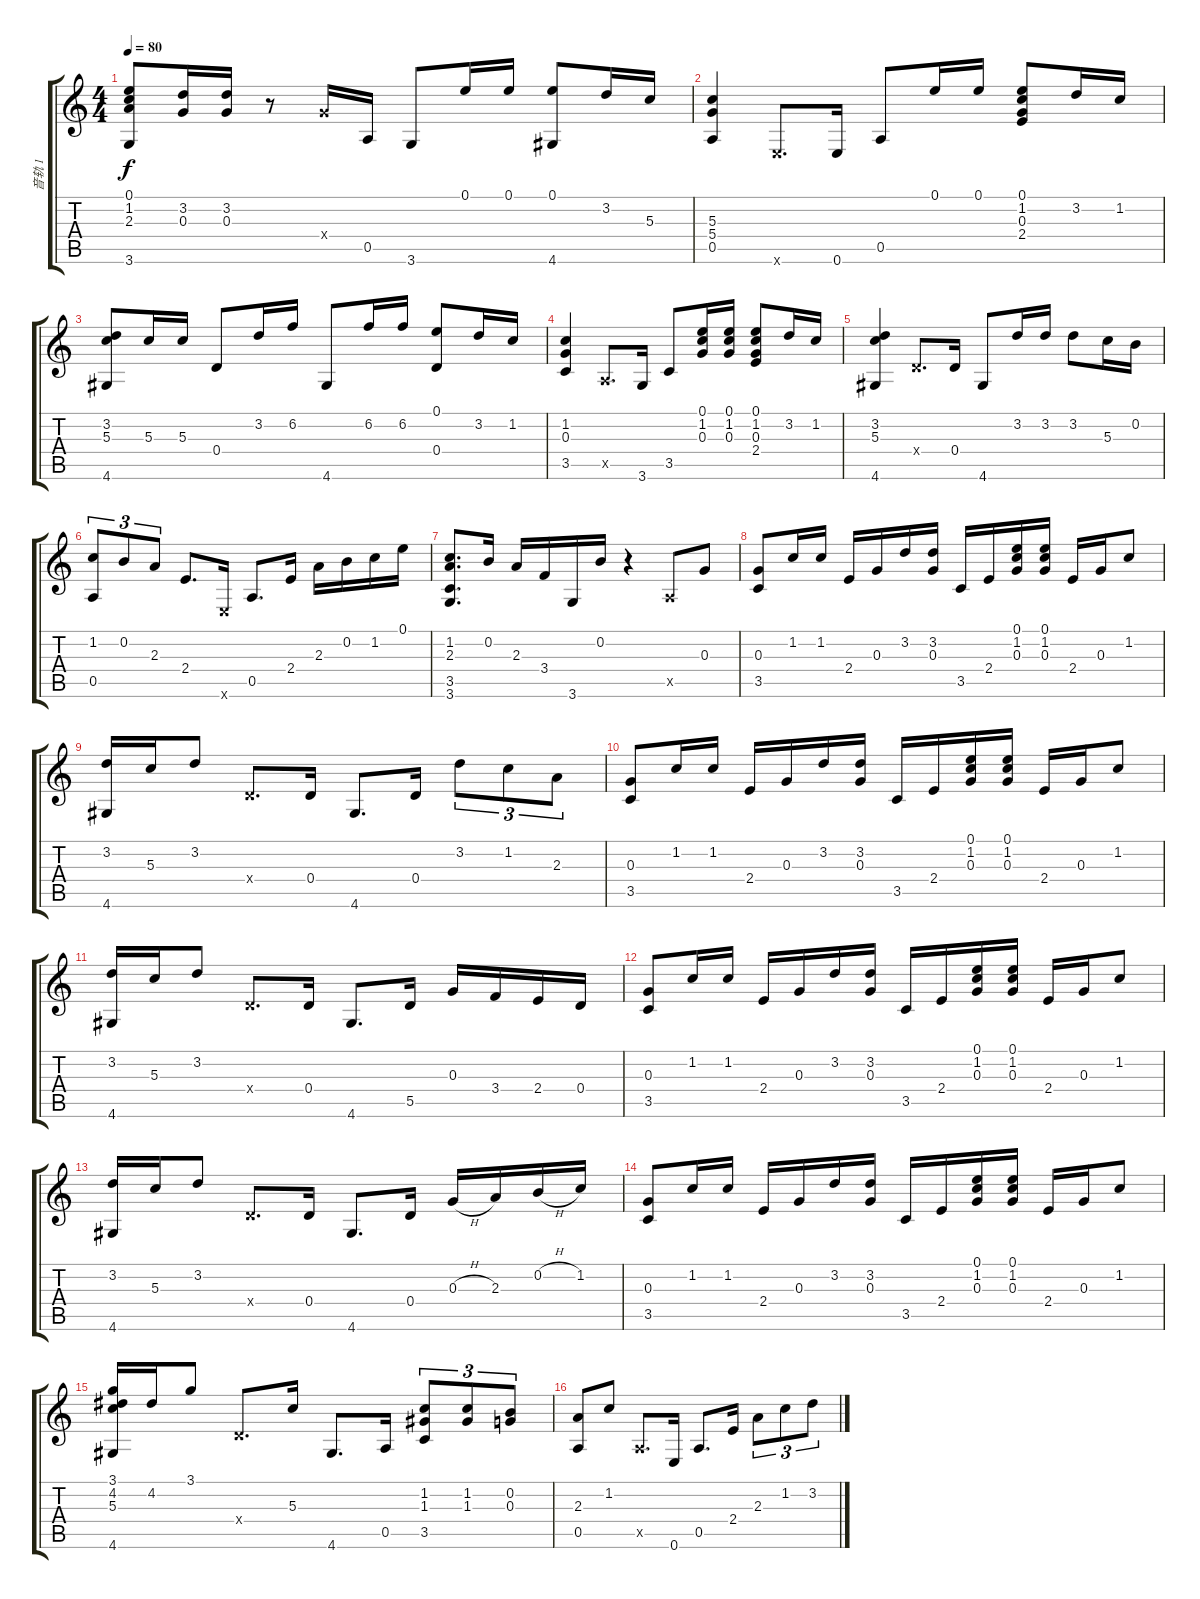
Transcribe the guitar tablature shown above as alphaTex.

\track ("音轨 1" "音轨 1") {instrument acousticguitarsteel}
\staff {score tabs}
\tuning (E4 B3 G3 D3 A2 E2) {hide}
\ts (4 4)
\tempo 80
\clef g2
\ks c
(0.1 1.2 2.3 3.6).8{dy f} (3.2 0.3).16 (3.2 0.3).16 r.8 5.4{x}.16 0.5.16 3.6.8 0.1.16 0.1.16 (0.1 4.6).8 3.2.16 5.3.16 |
(5.3 5.4 0.5).4 0.6{x}.8{d} 0.6.16 0.5.8 0.1.16 0.1.16 (0.1 1.2 0.3 2.4).8 3.2.16 1.2.16 |
(3.2 5.3 4.6).8 5.3.16 5.3.16 0.4.8 3.2.16 6.2.16 4.6.8 6.2.16 6.2.16 (0.1 0.4).8 3.2.16 1.2.16 |
(1.2 0.3 3.5).4 0.5{x}.8{d} 3.6.16 3.5.8 (0.1 1.2 0.3).16 (0.1 1.2 0.3).16 (0.1 1.2 0.3 2.4).8 3.2.16 1.2.16 |
(3.2 5.3 4.6).4 0.4{x}.8{d} 0.4.16 4.6.8 3.2.16 3.2.16 3.2.8 5.3.16 0.2.16 |
(1.2 0.5).8{tu (3 2)} 0.2.8{tu (3 2)} 2.3.8{tu (3 2)} 2.4.8{d} 0.6{x}.16 0.5.8{d} 2.4.16 2.3.16 0.2.16 1.2.16 0.1.16 |
(1.2 2.3 3.5 3.6).8{d} 0.2.16 2.3.16 3.4.16 3.6.16 0.2.16 r.4 0.5{x}.8 0.3.8 |
(0.3 3.5).8 1.2.16 1.2.16 2.4.16 0.3.16 3.2.16 (3.2 0.3).16 3.5.16 2.4.16 (0.1 1.2 0.3).16 (0.1 1.2 0.3).16 2.4.16 0.3.16 1.2.8 |
(3.2 4.6).16 5.3.16 3.2.8 0.4{x}.8{d} 0.4.16 4.6.8{d} 0.4.16 3.2.8{tu (3 2)} 1.2.8{tu (3 2)} 2.3.8{tu (3 2)} |
(0.3 3.5).8 1.2.16 1.2.16 2.4.16 0.3.16 3.2.16 (3.2 0.3).16 3.5.16 2.4.16 (0.1 1.2 0.3).16 (0.1 1.2 0.3).16 2.4.16 0.3.16 1.2.8 |
(3.2 4.6).16 5.3.16 3.2.8 0.4{x}.8{d} 0.4.16 4.6.8{d} 5.5.16 0.3.16 3.4.16 2.4.16 0.4.16 |
(0.3 3.5).8 1.2.16 1.2.16 2.4.16 0.3.16 3.2.16 (3.2 0.3).16 3.5.16 2.4.16 (0.1 1.2 0.3).16 (0.1 1.2 0.3).16 2.4.16 0.3.16 1.2.8 |
(3.2 4.6).16 5.3.16 3.2.8 0.4{x}.8{d} 0.4.16 4.6.8{d} 0.4.16 0.3{h}.16 2.3.16 0.2{h}.16 1.2.16 |
(0.3 3.5).8 1.2.16 1.2.16 2.4.16 0.3.16 3.2.16 (3.2 0.3).16 3.5.16 2.4.16 (0.1 1.2 0.3).16 (0.1 1.2 0.3).16 2.4.16 0.3.16 1.2.8 |
(3.1 4.2 5.3 4.6).16 4.2.16 3.1.8 0.4{x}.8{d} 5.3.16 4.6.8{d} 0.5.16 (1.2 1.3 3.5).8{tu (3 2)} (1.2 1.3).8{tu (3 2)} (0.2 0.3).8{tu (3 2)} |
(2.3 0.5).8 1.2.8 0.5{x}.8{d} 0.6.16 0.5.8{d} 2.4.16 2.3.8{tu (3 2)} 1.2.8{tu (3 2)} 3.2.8{tu (3 2)}
